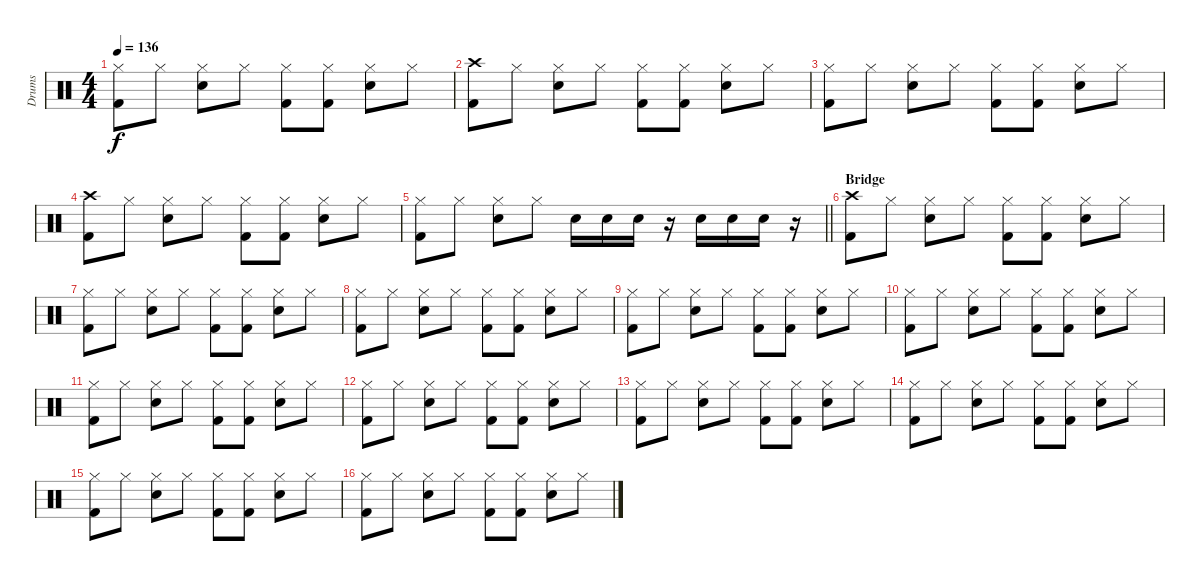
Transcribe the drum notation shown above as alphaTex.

\track ("Drums" "Drums") {instrument percussion}
\staff {score}
\articulation defaults
\ts (4 4)
\tempo 136
\clef neutral
\ks c
("Hi-Hat (closed)" "Kick (hit) 2").8{dy f} "Hi-Hat (closed)".8 ("Hi-Hat (closed)" "Snare (hit) 2").8 "Hi-Hat (closed)".8 ("Hi-Hat (closed)" "Kick (hit) 2").8 ("Hi-Hat (closed)" "Kick (hit) 2").8 ("Hi-Hat (closed)" "Snare (hit) 2").8 "Hi-Hat (closed)".8 |
("Crash high (hit)" "Kick (hit) 2").8 "Hi-Hat (closed)".8 ("Hi-Hat (closed)" "Snare (hit) 2").8 "Hi-Hat (closed)".8 ("Hi-Hat (closed)" "Kick (hit) 2").8 ("Hi-Hat (closed)" "Kick (hit) 2").8 ("Hi-Hat (closed)" "Snare (hit) 2").8 "Hi-Hat (closed)".8 |
("Hi-Hat (closed)" "Kick (hit) 2").8 "Hi-Hat (closed)".8 ("Hi-Hat (closed)" "Snare (hit) 2").8 "Hi-Hat (closed)".8 ("Hi-Hat (closed)" "Kick (hit) 2").8 ("Hi-Hat (closed)" "Kick (hit) 2").8 ("Hi-Hat (closed)" "Snare (hit) 2").8 "Hi-Hat (closed)".8 |
("Crash high (hit)" "Kick (hit) 2").8 "Hi-Hat (closed)".8 ("Hi-Hat (closed)" "Snare (hit) 2").8 "Hi-Hat (closed)".8 ("Hi-Hat (closed)" "Kick (hit) 2").8 ("Hi-Hat (closed)" "Kick (hit) 2").8 ("Hi-Hat (closed)" "Snare (hit) 2").8 "Hi-Hat (closed)".8 |
\barLineRight lightlight
("Hi-Hat (closed)" "Kick (hit) 2").8 "Hi-Hat (closed)".8 ("Hi-Hat (closed)" "Snare (hit) 2").8 "Hi-Hat (closed)".8 "Snare (hit) 2".16 "Snare (hit) 2".16 "Snare (hit) 2".16 r.16 "Snare (hit) 2".16 "Snare (hit) 2".16 "Snare (hit) 2".16 r.16 |
\section ("" "Bridge")
("Crash high (hit)" "Kick (hit) 2").8 "Hi-Hat (closed)".8 ("Hi-Hat (closed)" "Snare (hit) 2").8 "Hi-Hat (closed)".8 ("Hi-Hat (closed)" "Kick (hit) 2").8 ("Hi-Hat (closed)" "Kick (hit) 2").8 ("Hi-Hat (closed)" "Snare (hit) 2").8 "Hi-Hat (closed)".8 |
("Hi-Hat (closed)" "Kick (hit) 2").8 "Hi-Hat (closed)".8 ("Hi-Hat (closed)" "Snare (hit) 2").8 "Hi-Hat (closed)".8 ("Hi-Hat (closed)" "Kick (hit) 2").8 ("Hi-Hat (closed)" "Kick (hit) 2").8 ("Hi-Hat (closed)" "Snare (hit) 2").8 "Hi-Hat (closed)".8 |
("Hi-Hat (closed)" "Kick (hit) 2").8 "Hi-Hat (closed)".8 ("Hi-Hat (closed)" "Snare (hit) 2").8 "Hi-Hat (closed)".8 ("Hi-Hat (closed)" "Kick (hit) 2").8 ("Hi-Hat (closed)" "Kick (hit) 2").8 ("Hi-Hat (closed)" "Snare (hit) 2").8 "Hi-Hat (closed)".8 |
("Hi-Hat (closed)" "Kick (hit) 2").8 "Hi-Hat (closed)".8 ("Hi-Hat (closed)" "Snare (hit) 2").8 "Hi-Hat (closed)".8 ("Hi-Hat (closed)" "Kick (hit) 2").8 ("Hi-Hat (closed)" "Kick (hit) 2").8 ("Hi-Hat (closed)" "Snare (hit) 2").8 "Hi-Hat (closed)".8 |
("Hi-Hat (closed)" "Kick (hit) 2").8 "Hi-Hat (closed)".8 ("Hi-Hat (closed)" "Snare (hit) 2").8 "Hi-Hat (closed)".8 ("Hi-Hat (closed)" "Kick (hit) 2").8 ("Hi-Hat (closed)" "Kick (hit) 2").8 ("Hi-Hat (closed)" "Snare (hit) 2").8 "Hi-Hat (closed)".8 |
("Hi-Hat (closed)" "Kick (hit) 2").8 "Hi-Hat (closed)".8 ("Hi-Hat (closed)" "Snare (hit) 2").8 "Hi-Hat (closed)".8 ("Hi-Hat (closed)" "Kick (hit) 2").8 ("Hi-Hat (closed)" "Kick (hit) 2").8 ("Hi-Hat (closed)" "Snare (hit) 2").8 "Hi-Hat (closed)".8 |
("Hi-Hat (closed)" "Kick (hit) 2").8 "Hi-Hat (closed)".8 ("Hi-Hat (closed)" "Snare (hit) 2").8 "Hi-Hat (closed)".8 ("Hi-Hat (closed)" "Kick (hit) 2").8 ("Hi-Hat (closed)" "Kick (hit) 2").8 ("Hi-Hat (closed)" "Snare (hit) 2").8 "Hi-Hat (closed)".8 |
("Hi-Hat (closed)" "Kick (hit) 2").8 "Hi-Hat (closed)".8 ("Hi-Hat (closed)" "Snare (hit) 2").8 "Hi-Hat (closed)".8 ("Hi-Hat (closed)" "Kick (hit) 2").8 ("Hi-Hat (closed)" "Kick (hit) 2").8 ("Hi-Hat (closed)" "Snare (hit) 2").8 "Hi-Hat (closed)".8 |
("Hi-Hat (closed)" "Kick (hit) 2").8 "Hi-Hat (closed)".8 ("Hi-Hat (closed)" "Snare (hit) 2").8 "Hi-Hat (closed)".8 ("Hi-Hat (closed)" "Kick (hit) 2").8 ("Hi-Hat (closed)" "Kick (hit) 2").8 ("Hi-Hat (closed)" "Snare (hit) 2").8 "Hi-Hat (closed)".8 |
("Hi-Hat (closed)" "Kick (hit) 2").8 "Hi-Hat (closed)".8 ("Hi-Hat (closed)" "Snare (hit) 2").8 "Hi-Hat (closed)".8 ("Hi-Hat (closed)" "Kick (hit) 2").8 ("Hi-Hat (closed)" "Kick (hit) 2").8 ("Hi-Hat (closed)" "Snare (hit) 2").8 "Hi-Hat (closed)".8 |
("Hi-Hat (closed)" "Kick (hit) 2").8 "Hi-Hat (closed)".8 ("Hi-Hat (closed)" "Snare (hit) 2").8 "Hi-Hat (closed)".8 ("Hi-Hat (closed)" "Kick (hit) 2").8 ("Hi-Hat (closed)" "Kick (hit) 2").8 ("Hi-Hat (closed)" "Snare (hit) 2").8 "Hi-Hat (closed)".8
